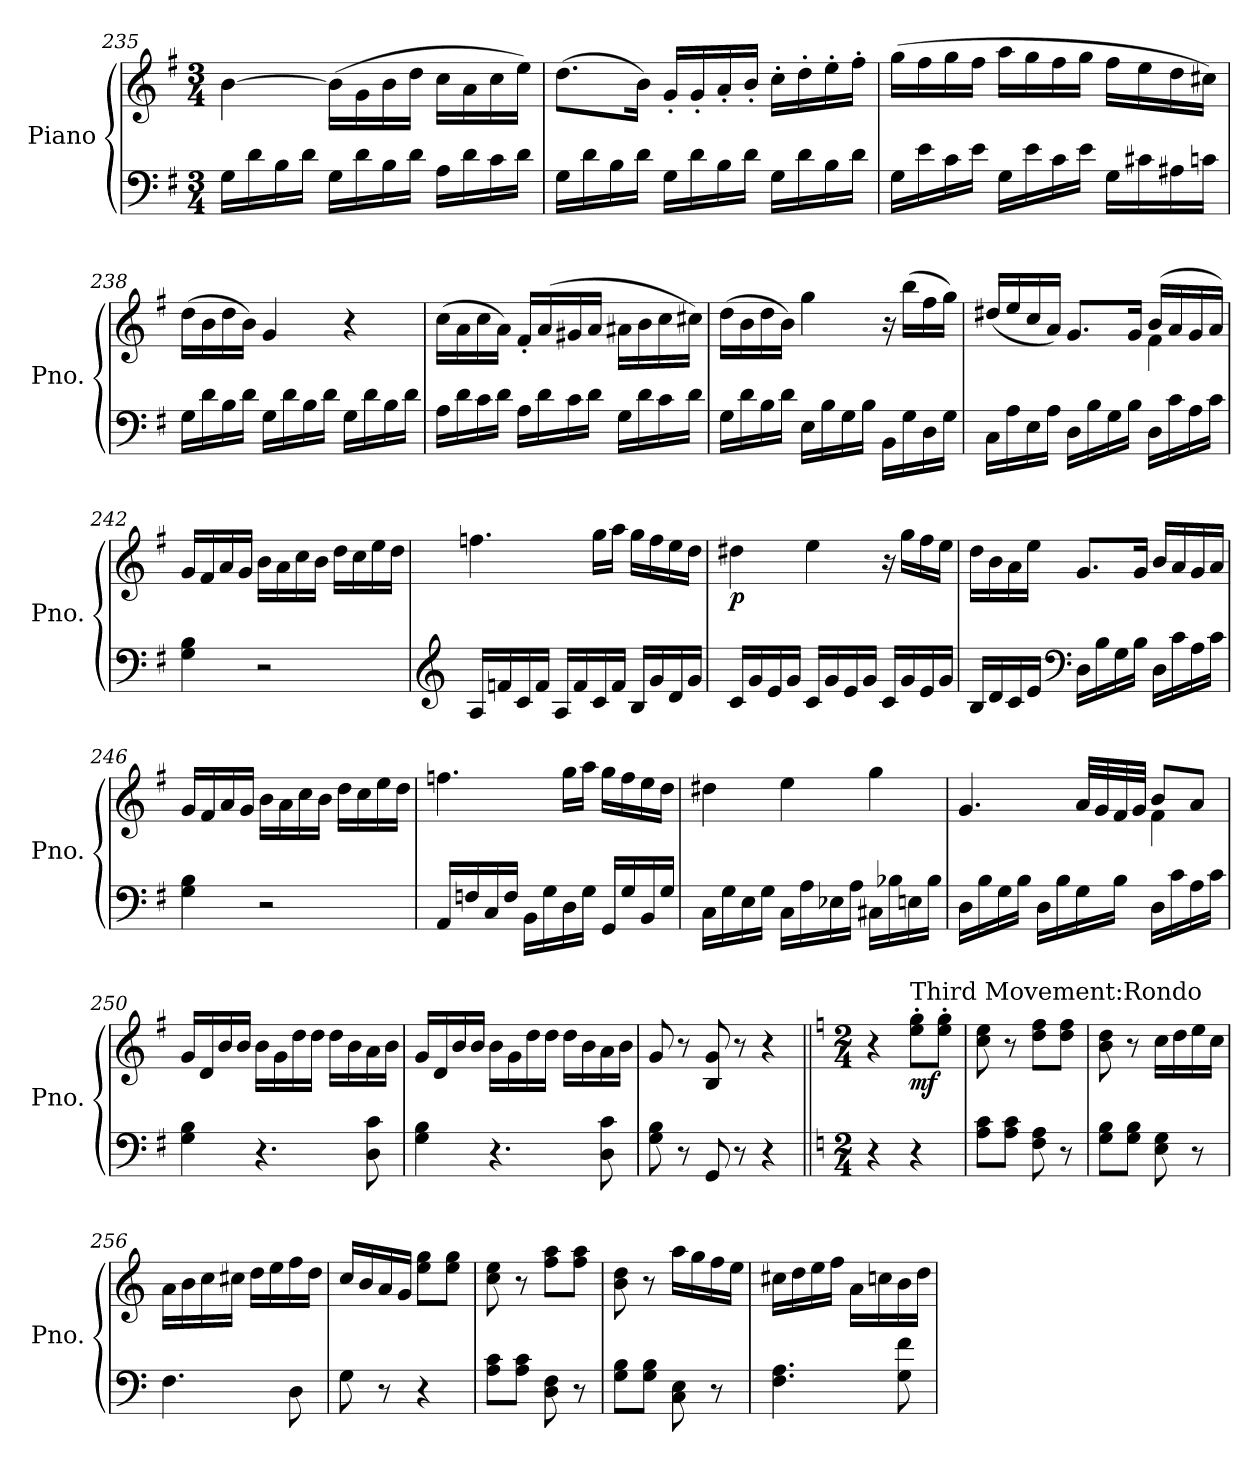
**kern	**kern	**dynam
*part1	*part1	*part1
*staff2	*staff1	*staff1/2
*I"Piano	*	*
*I'Pno.	*	*
*clefF4	*clefG2	*
*k[f#]	*k[f#]	*
*M3/4	*M3/4	*
=235	=235	=235
16G\LL	[4b\	.
16d\	.	.
16B\	.	.
16d\JJ	.	.
16G\LL	(16b\LL]	.
16d\	16g\	.
16B\	16b\	.
16d\JJ	16dd\JJ	.
16A\LL	16cc\LL	.
16d\	16a\	.
16c\	16cc\	.
16d\JJ	16ee\JJ)	.
=236	=236	=236
16G\LL	(8.dd\L	.
16d\	.	.
16B\	.	.
16d\JJ	16b\Jk)	.
16G\LL	16g'/LL	.
16d\	16g'/	.
16B\	16a'/	.
16d\JJ	16b'/JJ	.
16G\LL	16cc'\LL	.
16d\	16dd'\	.
16B\	16ee'\	.
16d\JJ	16ff#'\JJ	.
!!LO:LB:g=z
=237	=237	=237
16G\LL	(16gg\LL	.
16e\	16ff#\	.
16c\	16gg\	.
16e\JJ	16ff#\JJ	.
16G\LL	16aa\LL	.
16e\	16gg\	.
16c\	16ff#\	.
16e\JJ	16gg\JJ	.
16G\LL	16ff#\LL	.
16c#X\	16ee\	.
16A#X\	16dd\	.
16cn\JJ	16cc#X\JJ)	.
=238	=238	=238
16G\LL	(16dd\LL	.
16d\	16b\	.
16B\	16dd\	.
16d\JJ	16b\JJ)	.
16G\LL	4g/	.
16d\	.	.
16B\	.	.
16d\JJ	.	.
16G\LL	4r	.
16d\	.	.
16B\	.	.
16d\JJ	.	.
=239	=239	=239
16A\LL	(16cc\LL	.
16d\	16a\	.
16c\	16cc\	.
16d\JJ	16a\JJ)	.
16A\LL	16f#'/LL	.
16d\	(>16a/	.
16c\	16g#X/	.
16d\JJ	16a/JJ	.
16G\LL	16a#X\LL	.
16d\	16b\	.
16c\	16cc\	.
16d\JJ	16cc#X\JJ)	.
!!LO:LB:g=z
=240	=240	=240
16G\LL	(16dd\LL	.
16d\	16b\	.
16B\	16dd\	.
16d\JJ	16b\JJ)	.
16E\LL	4gg\	.
16B\	.	.
16G\	.	.
16B\JJ	.	.
16BB\LL	16r	.
16G\	(16bb\LL	.
16D\	16ff#\	.
16G\JJ	16gg\JJ)	.
=241	=241	=241
*	*^	*
16C\LL	(16dd#X/LL	2ryy	.
16A\	16ee/	.	.
16E\	16cc/	.	.
16A\JJ	16a/JJ)	.	.
16D\LL	8.g/L	.	.
16B\	.	.	.
16G\	.	.	.
16B\JJ	16g/Jk	.	.
16D\LL	(>16b/LL	4f#\	.
16c\	16a/	.	.
16A\	16g/	.	.
16c\JJ	16a/JJ)	.	.
*	*v	*v	*
=242	=242	=242
4G\ 4B\	16g/LL	.
.	16f#/	.
.	16a/	.
.	16g/JJ	.
2r	16b\LL	.
.	16a\	.
.	16cc\	.
.	16b\JJ	.
.	16dd\LL	.
.	16cc\	.
.	16ee\	.
.	16dd\JJ	.
!!LO:PB:g=z
=243	=243	=243
*clefG2	*	*
16A/LL	4.ffn\	.
16fn/	.	.
16c/	.	.
16f/JJ	.	.
16A/LL	.	.
16f/	.	.
16c/	16gg\LL	.
16f/JJ	16aa\JJ	.
16B/LL	16gg\LL	.
16g/	16ff\	.
16d/	16ee\	.
16g/JJ	16dd\JJ	.
=244	=244	=244
!	!	!LO:DY:b
16c/LL	4dd#X\	p
16g/	.	.
16e/	.	.
16g/JJ	.	.
16c/LL	4ee\	.
16g/	.	.
16e/	.	.
16g/JJ	.	.
16c/LL	16r	.
16g/	16gg\LL	.
16e/	16ff#\	.
16g/JJ	16ee\JJ	.
=245	=245	=245
16B/LL	16dd\LL	.
16d/	16b\	.
16c/	16a\	.
16e/JJ	16ee\JJ	.
*clefF4	*	*
16D\LL	8.g/L	.
16B\	.	.
16G\	.	.
16B\JJ	16g/Jk	.
16D\LL	16b/LL	.
16c\	16a/	.
16A\	16g/	.
16c\JJ	16a/JJ	.
!!LO:LB:g=z
=246	=246	=246
4G\ 4B\	16g/LL	.
.	16f#/	.
.	16a/	.
.	16g/JJ	.
2r	16b\LL	.
.	16a\	.
.	16cc\	.
.	16b\JJ	.
.	16dd\LL	.
.	16cc\	.
.	16ee\	.
.	16dd\JJ	.
=247	=247	=247
16AA/LL	4.ffn\	.
16Fn/	.	.
16C/	.	.
16F/JJ	.	.
16BB\LL	.	.
16G\	.	.
16D\	16gg\LL	.
16G\JJ	16aa\JJ	.
16GG/LL	16gg\LL	.
16G/	16ff\	.
16BB/	16ee\	.
16G/JJ	16dd\JJ	.
=248	=248	=248
16C\LL	4dd#X\	.
16G\	.	.
16E\	.	.
16G\JJ	.	.
16C\LL	4ee\	.
16A\	.	.
16E-X\	.	.
16A\JJ	.	.
16C#X\LL	4gg\	.
16B-X\	.	.
16En\	.	.
16B-\JJ	.	.
!!LO:LB:g=z
=249	=249	=249
*	*^	*
16D\LL	4.g/	2ryy	.
16B\	.	.	.
16G\	.	.	.
16B\JJ	.	.	.
16D\LL	.	.	.
16B\	.	.	.
16G\	32a/LLL	.	.
.	32g/	.	.
16B\JJ	32f#/	.	.
.	32g/JJJ	.	.
16D\LL	8b/L	4f#\	.
16c\	.	.	.
16A\	8a/J	.	.
16c\JJ	.	.	.
*	*v	*v	*
=250	=250	=250
4G\ 4B\	16g/LL	.
.	16d/	.
.	16b/	.
.	16b/JJ	.
4.r	16b\LL	.
.	16g\	.
.	16dd\	.
.	16dd\JJ	.
.	16dd\LL	.
.	16b\	.
8D\ 8c\	16a\	.
.	16b\JJ	.
=251	=251	=251
4G\ 4B\	16g/LL	.
.	16d/	.
.	16b/	.
.	16b/JJ	.
4.r	16b\LL	.
.	16g\	.
.	16dd\	.
.	16dd\JJ	.
.	16dd\LL	.
.	16b\	.
8D\ 8c\	16a\	.
.	16b\JJ	.
=252	=252	=252
8G\ 8B\	8g/	.
8r	8r	.
8GG/	8B/ 8g/	.
8r	8r	.
4r	4r	.
!!LO:LB:g=z
=253||	=253||	=253||
*k[]	*k[]	*
*M2/4	*M2/4	*
4r	4r	.
!	!LO:TX:a:t=Third Movement&colon;Rondo	!
!	!	!LO:DY:b
4r	8ee\' 8gg\'L	mf
.	8ee\' 8gg\'J	.
=254	=254	=254
8A\ 8c\L	8cc\ 8ee\	.
8A\ 8c\J	8r	.
8F\ 8A\	8dd\ 8ff\L	.
8r	8dd\ 8ff\J	.
=255	=255	=255
8G\ 8B\L	8b\ 8dd\	.
8G\ 8B\J	8r	.
8E\ 8G\	16cc\LL	.
.	16dd\	.
8r	16ee\	.
.	16cc\JJ	.
=256	=256	=256
4.F\	16a\LL	.
.	16b\	.
.	16cc\	.
.	16cc#X\JJ	.
.	16dd\LL	.
.	16ee\	.
8D\	16ff\	.
.	16dd\JJ	.
=257	=257	=257
8G\	16cc/LL	.
.	16b/	.
8r	16a/	.
.	16g/JJ	.
4r	8ee\ 8gg\L	.
.	8ee\ 8gg\J	.
=258	=258	=258
8A\ 8c\L	8cc\ 8ee\	.
8A\ 8c\J	8r	.
8D\ 8F\	8ff\ 8aa\L	.
8r	8ff\ 8aa\J	.
=259	=259	=259
8G\ 8B\L	8b\ 8dd\	.
8G\ 8B\J	8r	.
8C\ 8E\	16aa\LL	.
.	16gg\	.
8r	16ff\	.
.	16ee\JJ	.
!!LO:LB:g=z
=260	=260	=260
4.F\ 4.A\	16cc#X\LL	.
.	16dd\	.
.	16ee\	.
.	16ff\JJ	.
.	16a\LL	.
.	16ccn\	.
8G\ 8f\	16b\	.
.	16dd\JJ	.
=	=	=
*-	*-	*-
